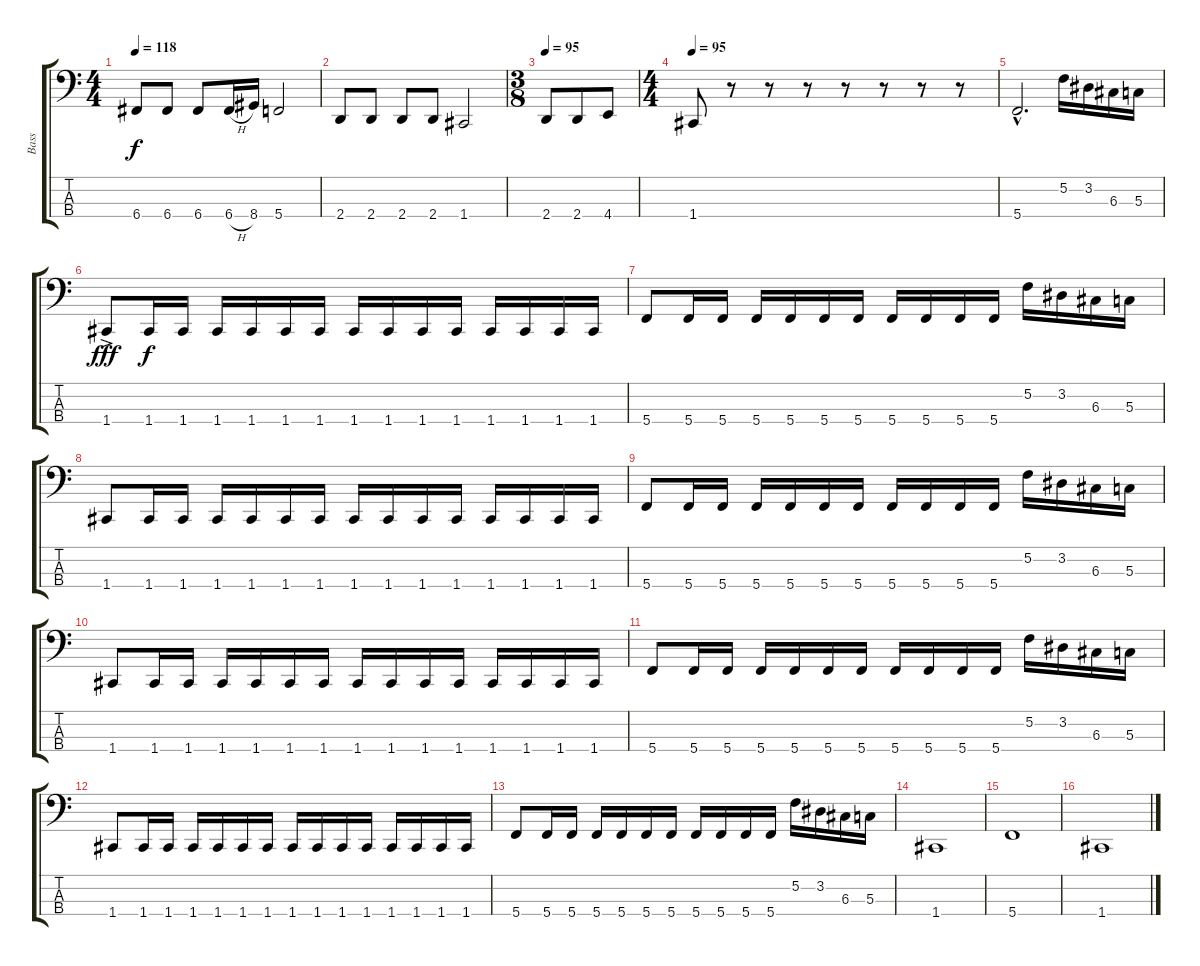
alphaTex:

\track ("Bass" "Bass") {instrument electricbassfinger}
\staff {score tabs}
\tuning (F2 C2 G1 C1) {hide}
\ts (4 4)
\tempo 118
\clef f4
\ks c
6.4.8{dy f} 6.4.8 6.4.8 6.4{h}.16 8.4.16 5.4.2 |
2.4.8 2.4.8 2.4.8 2.4.8 1.4.2 |
\ts (3 8)
\tempo 95
2.4.8 2.4.8 4.4.8 |
\ts (4 4)
\tempo 95
1.4.8 r.8 r.8 r.8 r.8 r.8 r.8 r.8 |
5.4{hac}.2{d} 5.2.16 3.2.16 6.3.16 5.3.16 |
1.4{ac}.8{dy fff} 1.4.16{dy f} 1.4.16 1.4.16 1.4.16 1.4.16 1.4.16 1.4.16 1.4.16 1.4.16 1.4.16 1.4.16 1.4.16 1.4.16 1.4.16 |
5.4.8 5.4.16 5.4.16 5.4.16 5.4.16 5.4.16 5.4.16 5.4.16 5.4.16 5.4.16 5.4.16 5.2.16 3.2.16 6.3.16 5.3.16 |
1.4.8 1.4.16 1.4.16 1.4.16 1.4.16 1.4.16 1.4.16 1.4.16 1.4.16 1.4.16 1.4.16 1.4.16 1.4.16 1.4.16 1.4.16 |
5.4.8 5.4.16 5.4.16 5.4.16 5.4.16 5.4.16 5.4.16 5.4.16 5.4.16 5.4.16 5.4.16 5.2.16 3.2.16 6.3.16 5.3.16 |
1.4.8 1.4.16 1.4.16 1.4.16 1.4.16 1.4.16 1.4.16 1.4.16 1.4.16 1.4.16 1.4.16 1.4.16 1.4.16 1.4.16 1.4.16 |
5.4.8 5.4.16 5.4.16 5.4.16 5.4.16 5.4.16 5.4.16 5.4.16 5.4.16 5.4.16 5.4.16 5.2.16 3.2.16 6.3.16 5.3.16 |
1.4.8 1.4.16 1.4.16 1.4.16 1.4.16 1.4.16 1.4.16 1.4.16 1.4.16 1.4.16 1.4.16 1.4.16 1.4.16 1.4.16 1.4.16 |
5.4.8 5.4.16 5.4.16 5.4.16 5.4.16 5.4.16 5.4.16 5.4.16 5.4.16 5.4.16 5.4.16 5.2.16 3.2.16 6.3.16 5.3.16 |
1.4.1 |
5.4.1 |
1.4.1
